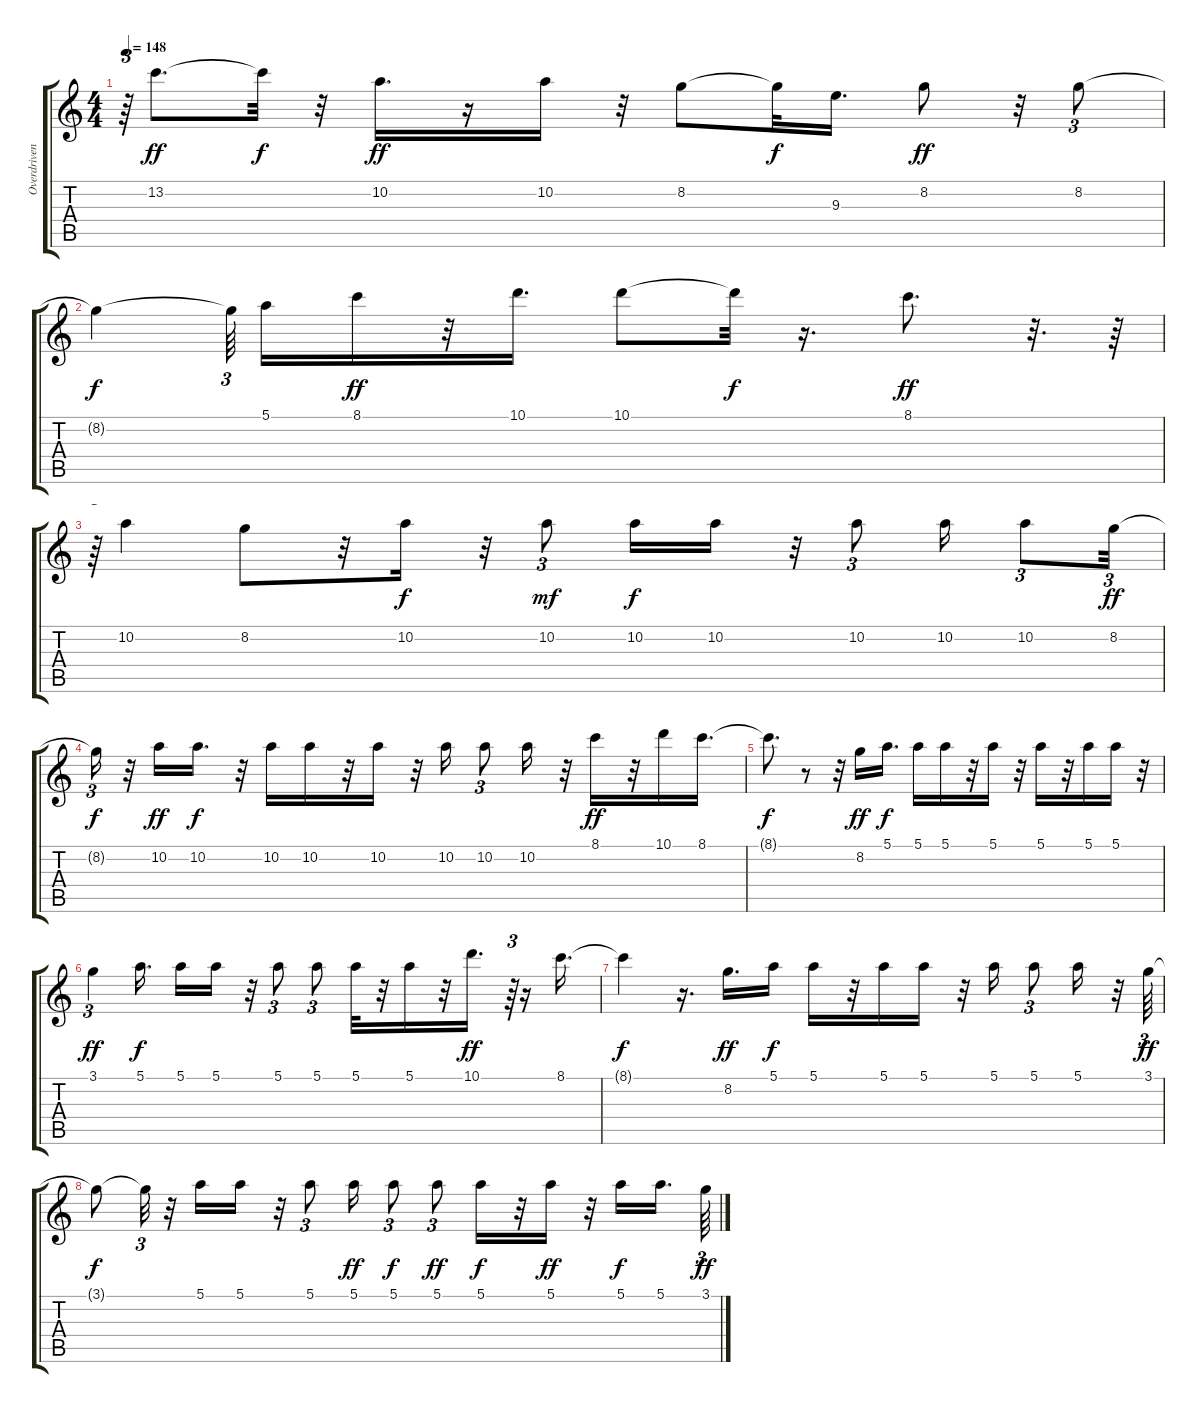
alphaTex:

\track ("Overdriven Guitar" "Overdriven") {mute instrument overdrivenguitar}
\staff {score tabs}
\tuning (E4 B3 G3 D3 A2 E2) {hide}
\ts (4 4)
\tempo 148
\clef g2
\ks c
r.64{tu (3 2) dy f} 13.2.8{d dy ff} 13.2{t}.32{dy f} r.32 10.2.16{d dy ff} r.16 10.2.16 r.32 8.2.8 8.2{t}.32{dy f} 9.3.16{d} 8.2.8{dy ff} r.32 8.2.8{tu (3 2)} |
8.2{t}.4{dy f} 8.2{t}.64{tu (3 2) beam splitsecondary} 5.1.16 8.1.16{dy ff} r.32 10.1.16{d} 10.1.8 10.1{t}.32{dy f} r.16{d} 8.1.8{d dy ff} r.32{d} r.64 |
r.64{tu (3 2)} 10.2.4 8.2.8 r.32 10.2.16{dy f} r.32 10.2.8{tu (3 2) dy mf} 10.2.16{dy f} 10.2.16 r.32 10.2.8{tu (3 2)} 10.2.16 10.2.8{tu (3 2)} 8.2.32{tu (3 2) dy ff} |
8.2{t}.16{tu (3 2) dy f} r.32 10.2.16{dy ff} 10.2.16{d dy f} r.32 10.2.16 10.2.16 r.32 10.2.16 r.32 10.2.16 10.2.8{tu (3 2)} 10.2.16 r.32 8.1.16{dy ff} r.32 10.1.16 8.1.16{d} |
8.1{t}.8{d dy f} r.8 r.32 8.2.16{dy ff} 5.1.16{d dy f} 5.1.16 5.1.16 r.32 5.1.16 r.32 5.1.16 r.32 5.1.16 5.1.16 r.32 |
3.1.4{tu (3 2) dy ff} 5.1.16{d dy f} 5.1.16 5.1.16 r.32 5.1.8{tu (3 2)} 5.1.8{tu (3 2)} 5.1.32 r.32 5.1.16 r.32 10.1.16{d dy ff} r.64{tu (3 2)} r.16 8.1.16{d} |
8.1{t}.4{dy f} r.16{d} 8.2.16{d dy ff} 5.1.16{dy f} 5.1.16 r.32 5.1.16 5.1.16 r.32 5.1.16 5.1.8{tu (3 2)} 5.1.16 r.32 3.1.64{tu (3 2) dy ff} |
3.1{t}.8{dy f} 3.1{t}.32{tu (3 2)} r.32 5.1.16 5.1.16 r.32 5.1.8{tu (3 2)} 5.1.16{dy ff} 5.1.8{tu (3 2) dy f} 5.1.8{tu (3 2) dy ff} 5.1.16{dy f} r.32 5.1.16{dy ff} r.32 5.1.16{dy f} 5.1.16{d beam splitsecondary} 3.1.64{tu (3 2) dy ff}
